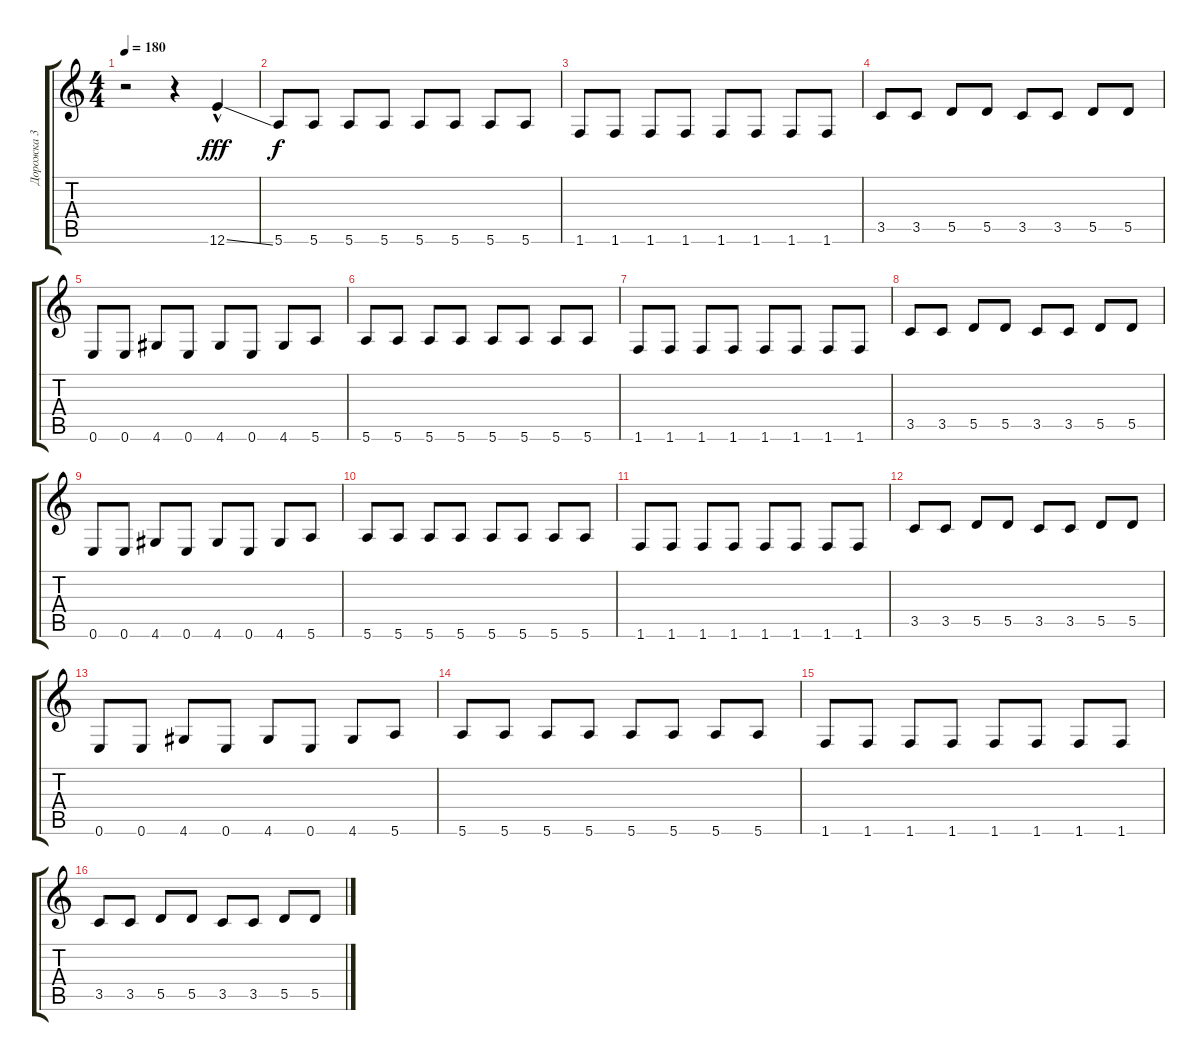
\track ("Дорожка 3" "Дорожка 3") {instrument distortionguitar}
\staff {score tabs}
\tuning (E4 B3 G3 D3 A2 E2) {hide}
\ts (4 4)
\tempo 180
\clef g2
\ks c
r.2{dy f} r.4 12.6{ss hac}.4{dy fff} |
5.6.8{dy f} 5.6.8 5.6.8 5.6.8 5.6.8 5.6.8 5.6.8 5.6.8 |
1.6.8 1.6.8 1.6.8 1.6.8 1.6.8 1.6.8 1.6.8 1.6.8 |
3.5.8 3.5.8 5.5.8 5.5.8 3.5.8 3.5.8 5.5.8 5.5.8 |
0.6.8 0.6.8 4.6.8 0.6.8 4.6.8 0.6.8 4.6.8 5.6.8 |
5.6.8 5.6.8 5.6.8 5.6.8 5.6.8 5.6.8 5.6.8 5.6.8 |
1.6.8 1.6.8 1.6.8 1.6.8 1.6.8 1.6.8 1.6.8 1.6.8 |
3.5.8 3.5.8 5.5.8 5.5.8 3.5.8 3.5.8 5.5.8 5.5.8 |
0.6.8 0.6.8 4.6.8 0.6.8 4.6.8 0.6.8 4.6.8 5.6.8 |
5.6.8 5.6.8 5.6.8 5.6.8 5.6.8 5.6.8 5.6.8 5.6.8 |
1.6.8 1.6.8 1.6.8 1.6.8 1.6.8 1.6.8 1.6.8 1.6.8 |
3.5.8 3.5.8 5.5.8 5.5.8 3.5.8 3.5.8 5.5.8 5.5.8 |
0.6.8 0.6.8 4.6.8 0.6.8 4.6.8 0.6.8 4.6.8 5.6.8 |
5.6.8 5.6.8 5.6.8 5.6.8 5.6.8 5.6.8 5.6.8 5.6.8 |
1.6.8 1.6.8 1.6.8 1.6.8 1.6.8 1.6.8 1.6.8 1.6.8 |
3.5.8 3.5.8 5.5.8 5.5.8 3.5.8 3.5.8 5.5.8 5.5.8
